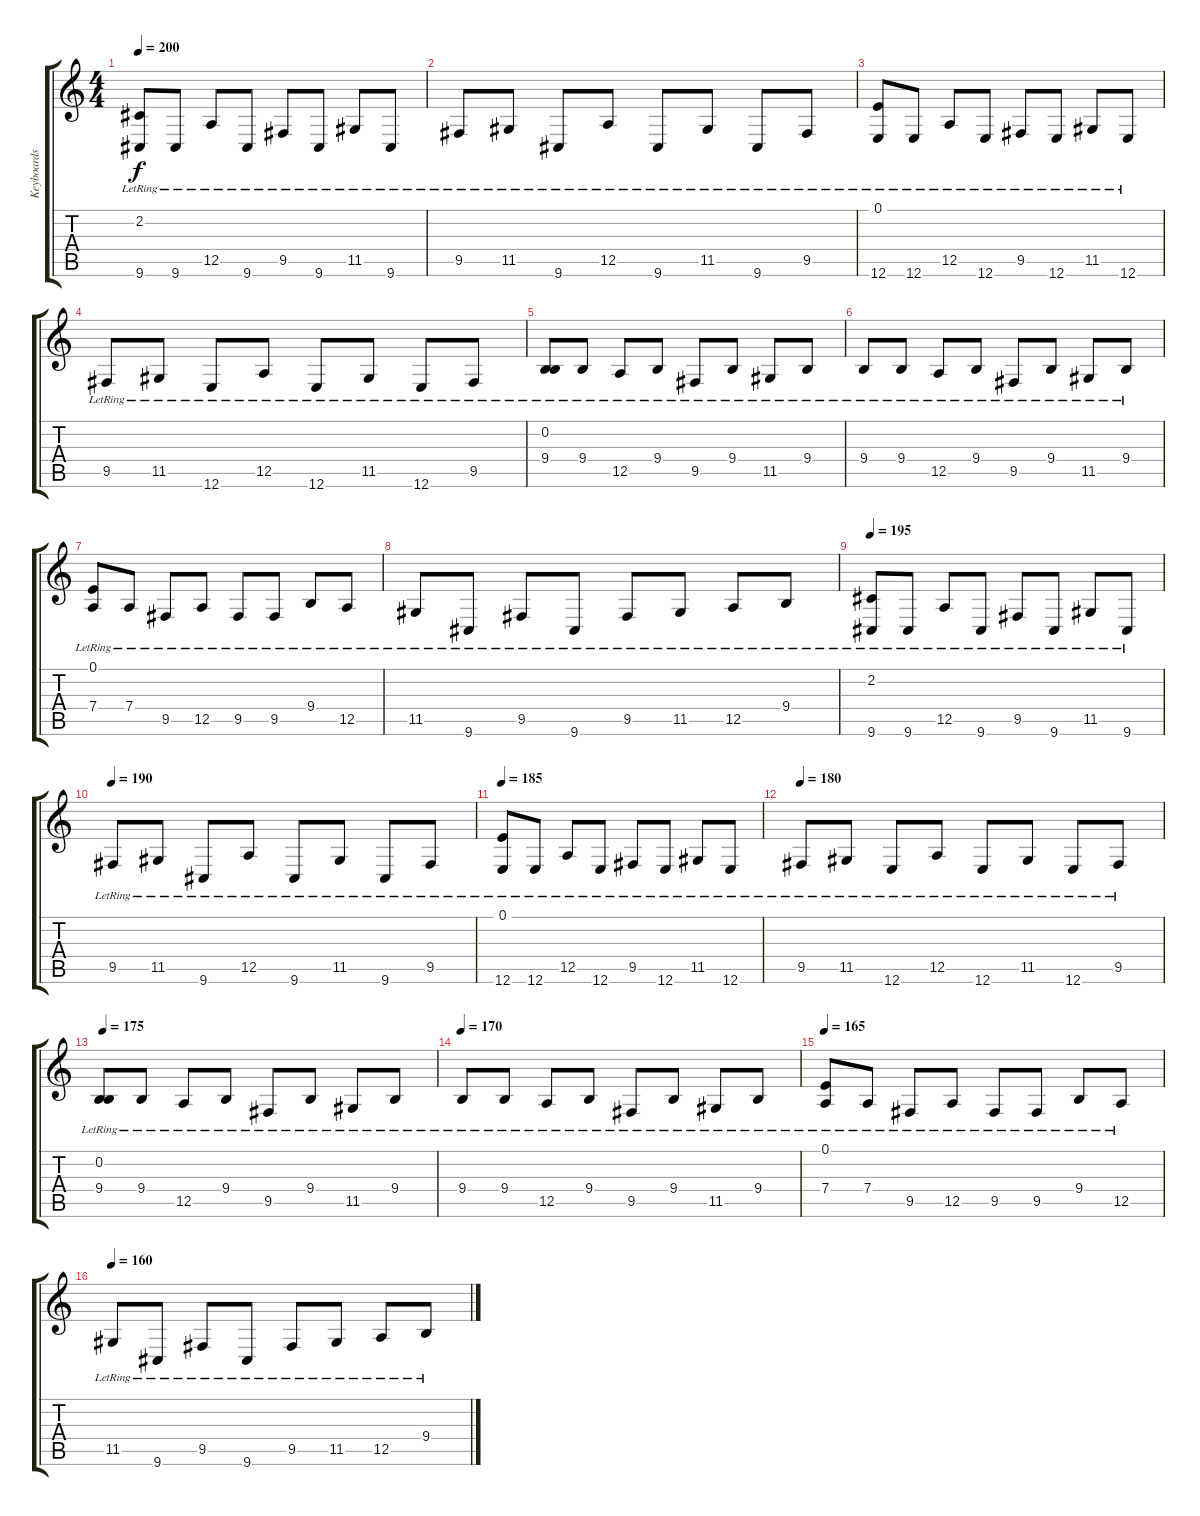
\track ("Keyboards" "Keyboards") {instrument pad1newage}
\staff {score tabs}
\tuning (E4 B3 G3 D3 A2 E2) {hide}
\ts (4 4)
\tempo 200
\clef g2
\ks c
(2.2 9.6{lr}).8{dy f instrument harpsichord} 9.6{lr}.8 12.5{lr}.8 9.6{lr}.8 9.5{lr}.8 9.6{lr}.8 11.5{lr}.8 9.6{lr}.8 |
9.5{lr}.8{instrument harpsichord} 11.5{lr}.8 9.6{lr}.8 12.5{lr}.8 9.6{lr}.8 11.5{lr}.8 9.6{lr}.8 9.5{lr}.8 |
(0.1{lr} 12.6{lr}).8{instrument harpsichord} 12.6{lr}.8 12.5{lr}.8 12.6{lr}.8 9.5{lr}.8 12.6{lr}.8 11.5{lr}.8 12.6{lr}.8 |
9.5{lr}.8{instrument harpsichord} 11.5{lr}.8 12.6{lr}.8 12.5{lr}.8 12.6{lr}.8 11.5{lr}.8 12.6{lr}.8 9.5{lr}.8 |
(0.2{lr} 9.4{lr}).8{instrument harpsichord} 9.4{lr}.8 12.5{lr}.8 9.4{lr}.8 9.5{lr}.8 9.4{lr}.8 11.5{lr}.8 9.4{lr}.8 |
9.4{lr}.8 9.4{lr}.8 12.5{lr}.8 9.4{lr}.8 9.5{lr}.8 9.4{lr}.8 11.5{lr}.8 9.4{lr}.8 |
(0.1{lr} 7.4{lr}).8{instrument harpsichord} 7.4{lr}.8 9.5{lr}.8 12.5{lr}.8 9.5{lr}.8 9.5{lr}.8 9.4{lr}.8 12.5{lr}.8 |
11.5{lr}.8{instrument harpsichord} 9.6{lr}.8 9.5{lr}.8 9.6{lr}.8 9.5{lr}.8 11.5{lr}.8 12.5{lr}.8 9.4{lr}.8 |
\tempo 195
(2.2 9.6{lr}).8{instrument harpsichord} 9.6{lr}.8 12.5{lr}.8 9.6{lr}.8 9.5{lr}.8 9.6{lr}.8 11.5{lr}.8 9.6{lr}.8 |
\tempo 190
9.5{lr}.8{instrument harpsichord} 11.5{lr}.8 9.6{lr}.8 12.5{lr}.8 9.6{lr}.8 11.5{lr}.8 9.6{lr}.8 9.5{lr}.8 |
\tempo 185
(0.1{lr} 12.6{lr}).8{instrument harpsichord} 12.6{lr}.8 12.5{lr}.8 12.6{lr}.8 9.5{lr}.8 12.6{lr}.8 11.5{lr}.8 12.6{lr}.8 |
\tempo 180
9.5{lr}.8{instrument harpsichord} 11.5{lr}.8 12.6{lr}.8 12.5{lr}.8 12.6{lr}.8 11.5{lr}.8 12.6{lr}.8 9.5{lr}.8 |
\tempo 175
(0.2{lr} 9.4{lr}).8{volume 0 instrument harpsichord} 9.4{lr}.8 12.5{lr}.8 9.4{lr}.8 9.5{lr}.8 9.4{lr}.8 11.5{lr}.8 9.4{lr}.8 |
\tempo 170
9.4{lr}.8 9.4{lr}.8 12.5{lr}.8 9.4{lr}.8 9.5{lr}.8 9.4{lr}.8 11.5{lr}.8 9.4{lr}.8 |
\tempo 165
(0.1{lr} 7.4{lr}).8{instrument harpsichord} 7.4{lr}.8 9.5{lr}.8 12.5{lr}.8 9.5{lr}.8 9.5{lr}.8 9.4{lr}.8 12.5{lr}.8 |
\tempo 160
11.5{lr}.8{instrument harpsichord} 9.6{lr}.8 9.5{lr}.8 9.6{lr}.8 9.5{lr}.8 11.5{lr}.8 12.5{lr}.8 9.4{lr}.8
